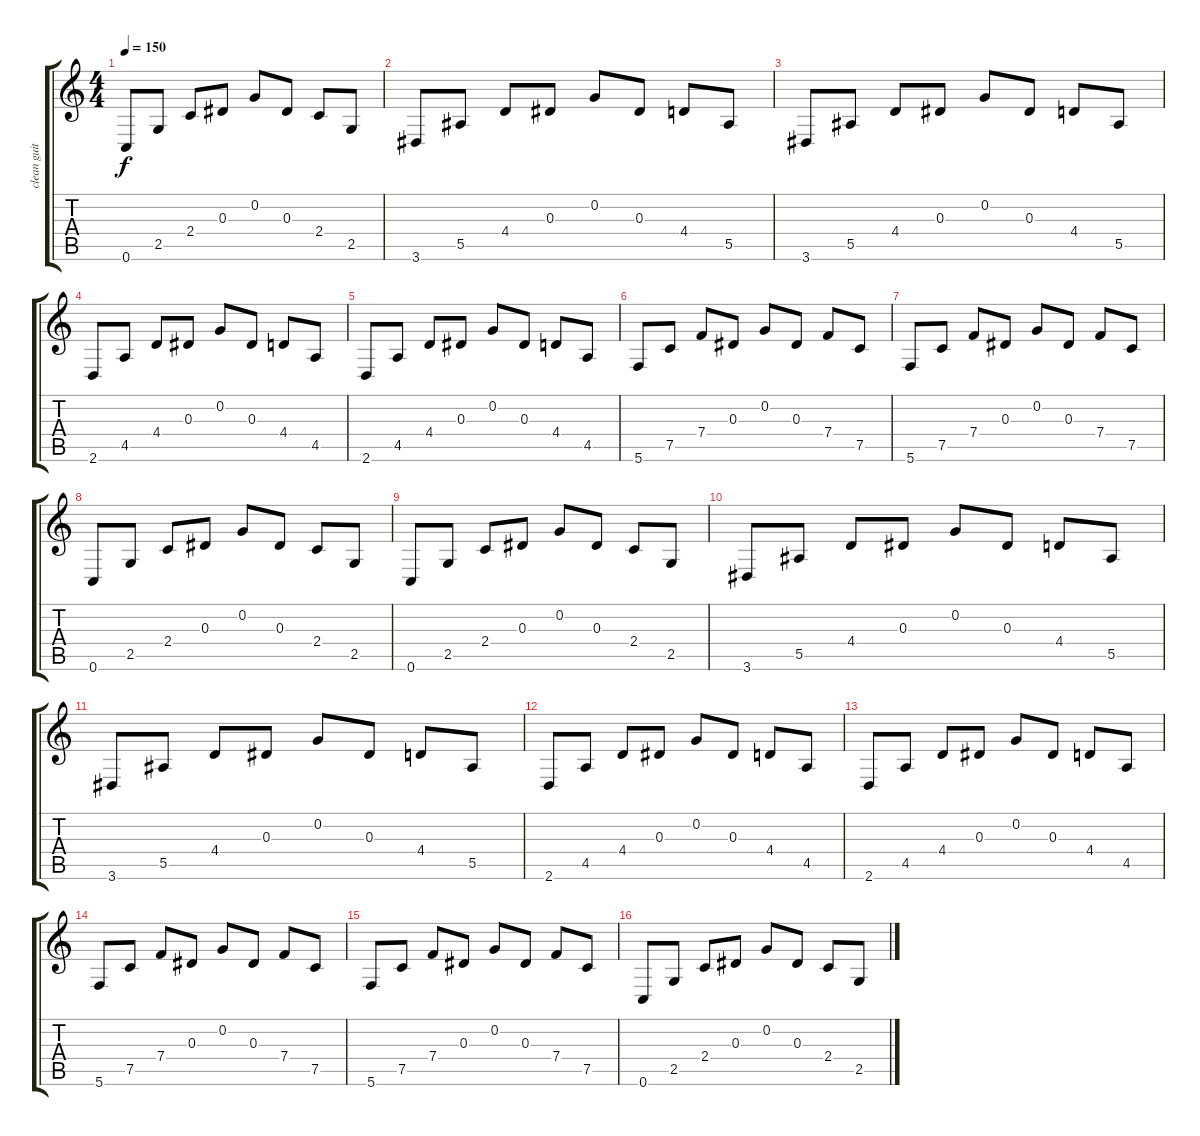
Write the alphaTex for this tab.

\track ("clean guitar" "clean guit") {instrument acousticguitarsteel}
\staff {score tabs}
\tuning (C4 G3 Eb3 Bb2 F2 C2) {hide}
\ts (4 4)
\tempo 150
\clef g2
\ks c
0.6.8{dy f} 2.5.8 2.4.8 0.3.8 0.2.8 0.3.8 2.4.8 2.5.8 |
3.6.8 5.5.8 4.4.8 0.3.8 0.2.8 0.3.8 4.4.8 5.5.8 |
3.6.8 5.5.8 4.4.8 0.3.8 0.2.8 0.3.8 4.4.8 5.5.8 |
2.6.8 4.5.8 4.4.8 0.3.8 0.2.8 0.3.8 4.4.8 4.5.8 |
2.6.8 4.5.8 4.4.8 0.3.8 0.2.8 0.3.8 4.4.8 4.5.8 |
5.6.8 7.5.8 7.4.8 0.3.8 0.2.8 0.3.8 7.4.8 7.5.8 |
5.6.8 7.5.8 7.4.8 0.3.8 0.2.8 0.3.8 7.4.8 7.5.8 |
0.6.8 2.5.8 2.4.8 0.3.8 0.2.8 0.3.8 2.4.8 2.5.8 |
0.6.8 2.5.8 2.4.8 0.3.8 0.2.8 0.3.8 2.4.8 2.5.8 |
3.6.8 5.5.8 4.4.8 0.3.8 0.2.8 0.3.8 4.4.8 5.5.8 |
3.6.8 5.5.8 4.4.8 0.3.8 0.2.8 0.3.8 4.4.8 5.5.8 |
2.6.8 4.5.8 4.4.8 0.3.8 0.2.8 0.3.8 4.4.8 4.5.8 |
2.6.8 4.5.8 4.4.8 0.3.8 0.2.8 0.3.8 4.4.8 4.5.8 |
5.6.8 7.5.8 7.4.8 0.3.8 0.2.8 0.3.8 7.4.8 7.5.8 |
5.6.8 7.5.8 7.4.8 0.3.8 0.2.8 0.3.8 7.4.8 7.5.8 |
0.6.8 2.5.8 2.4.8 0.3.8 0.2.8 0.3.8 2.4.8 2.5.8
